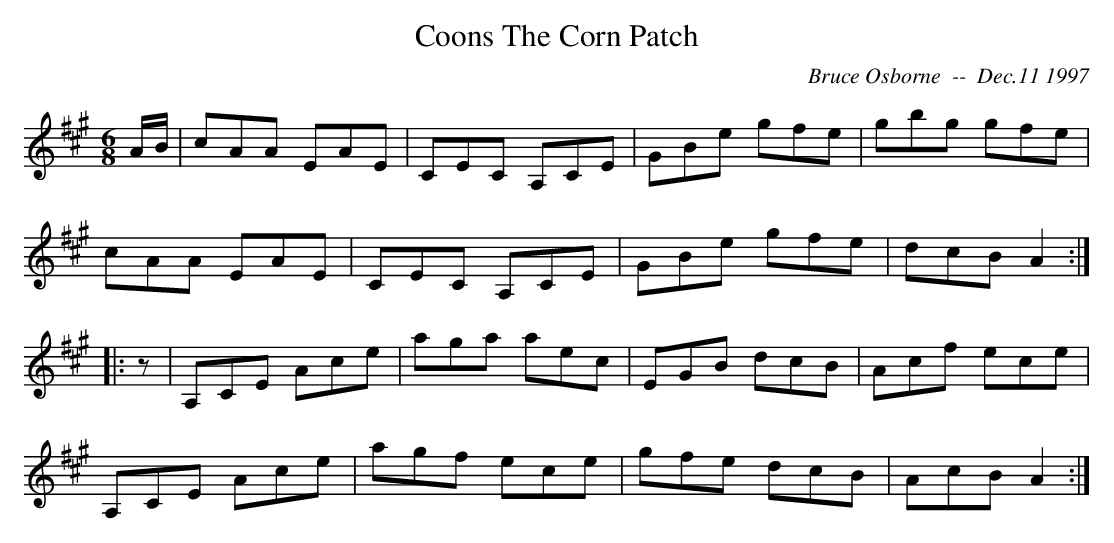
X:1
T:Coons The Corn Patch
C:Bruce Osborne  --  Dec.11 1997
M:6/8
L:1/8
K:A
A/B/|cAA EAE|CEC A,CE|GBe gfe|gbg gfe|
cAA EAE|CEC A,CE|GBe gfe|dcB A2:|
|:z|A,CE Ace|aga aec|EGB dcB|Acf ece|
A,CE Ace|agf ece|gfe dcB|AcB A2:|
